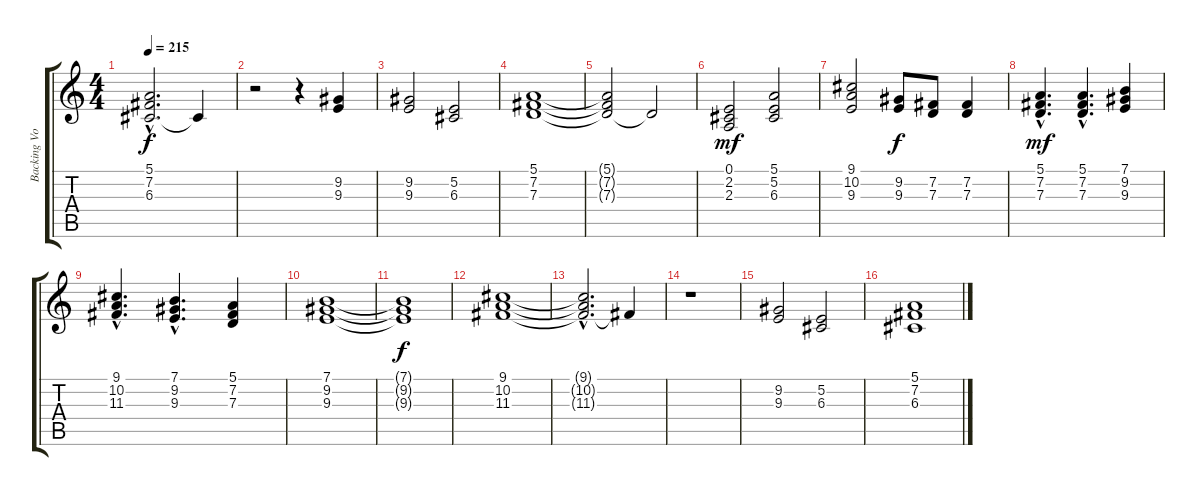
\track ("Backing Vocals" "Backing Vo") {instrument choiraahs}
\staff {score tabs}
\tuning (E4 B3 G3 D3 A2 E2) {hide}
\ts (4 4)
\tempo 215
\clef g2
\ks c
(5.1{hac t} 7.2{hac t} 6.3{hac t}).2{d dy f} 6.3{t}.4 |
r.2 r.4 (9.2 9.3).4 |
(9.2 9.3).2 (5.2 6.3).2 |
(5.1 7.2 7.3).1 |
(5.1{t} 7.2{t} 7.3{t}).2 7.3{t}.2 |
(0.1 2.2 2.3).2{dy mf} (5.1 5.2 6.3).2 |
(9.1 10.2 9.3).2 (9.2 9.3).8{dy f} (7.2 7.3).8 (7.2 7.3).4 |
(5.1{hac} 7.2{hac} 7.3{hac}).4{d dy mf} (5.1{hac} 7.2{hac} 7.3{hac}).4{d} (7.1 9.2 9.3).4 |
(9.1{hac} 10.2{hac} 11.3{hac}).4{d} (7.1{hac} 9.2{hac} 9.3{hac}).4{d} (5.1 7.2 7.3).4 |
(7.1 9.2 9.3).1 |
(7.1{t} 9.2{t} 9.3{t}).1{dy f} |
(9.1 10.2 11.3).1 |
(9.1{hac t} 10.2{hac t} 11.3{hac t}).2{d} 11.3{t}.4 |
r.1 |
(9.2 9.3).2 (5.2 6.3).2 |
(5.1 7.2 6.3).1
